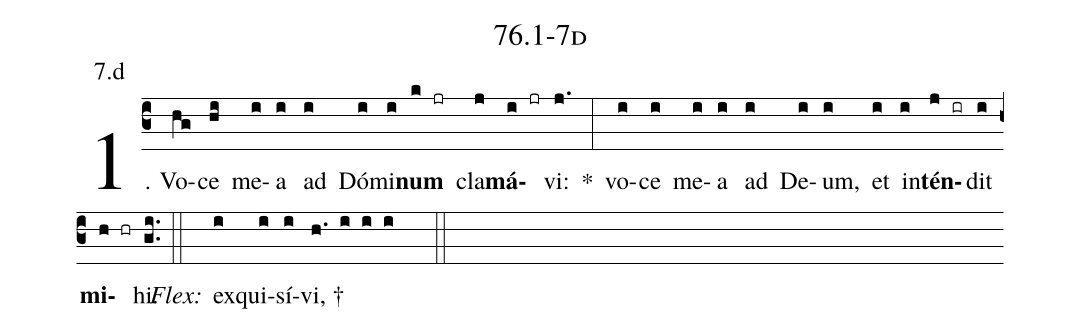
name: 76.1-7d;
annotation: 7.d;
%%
(c3)1. Vo(hg)ce(hi) me(i)a(i) ad(i) Dó(i)mi(i)<b>num</b>(k jr) cla(j)<b>má</b>(i jr)vi:(j.) *(:) vo(i)ce(i) me(i)a(i) ad(i) De(i)um,(i) et(i) in(i)<b>tén</b>(j ir)dit(i) <b>mi</b>(h hr)hi.(gi..) (::)
<i>Flex:</i>()  ex(i)qui(i)sí(i)vi, †(h. i i i  ::)
